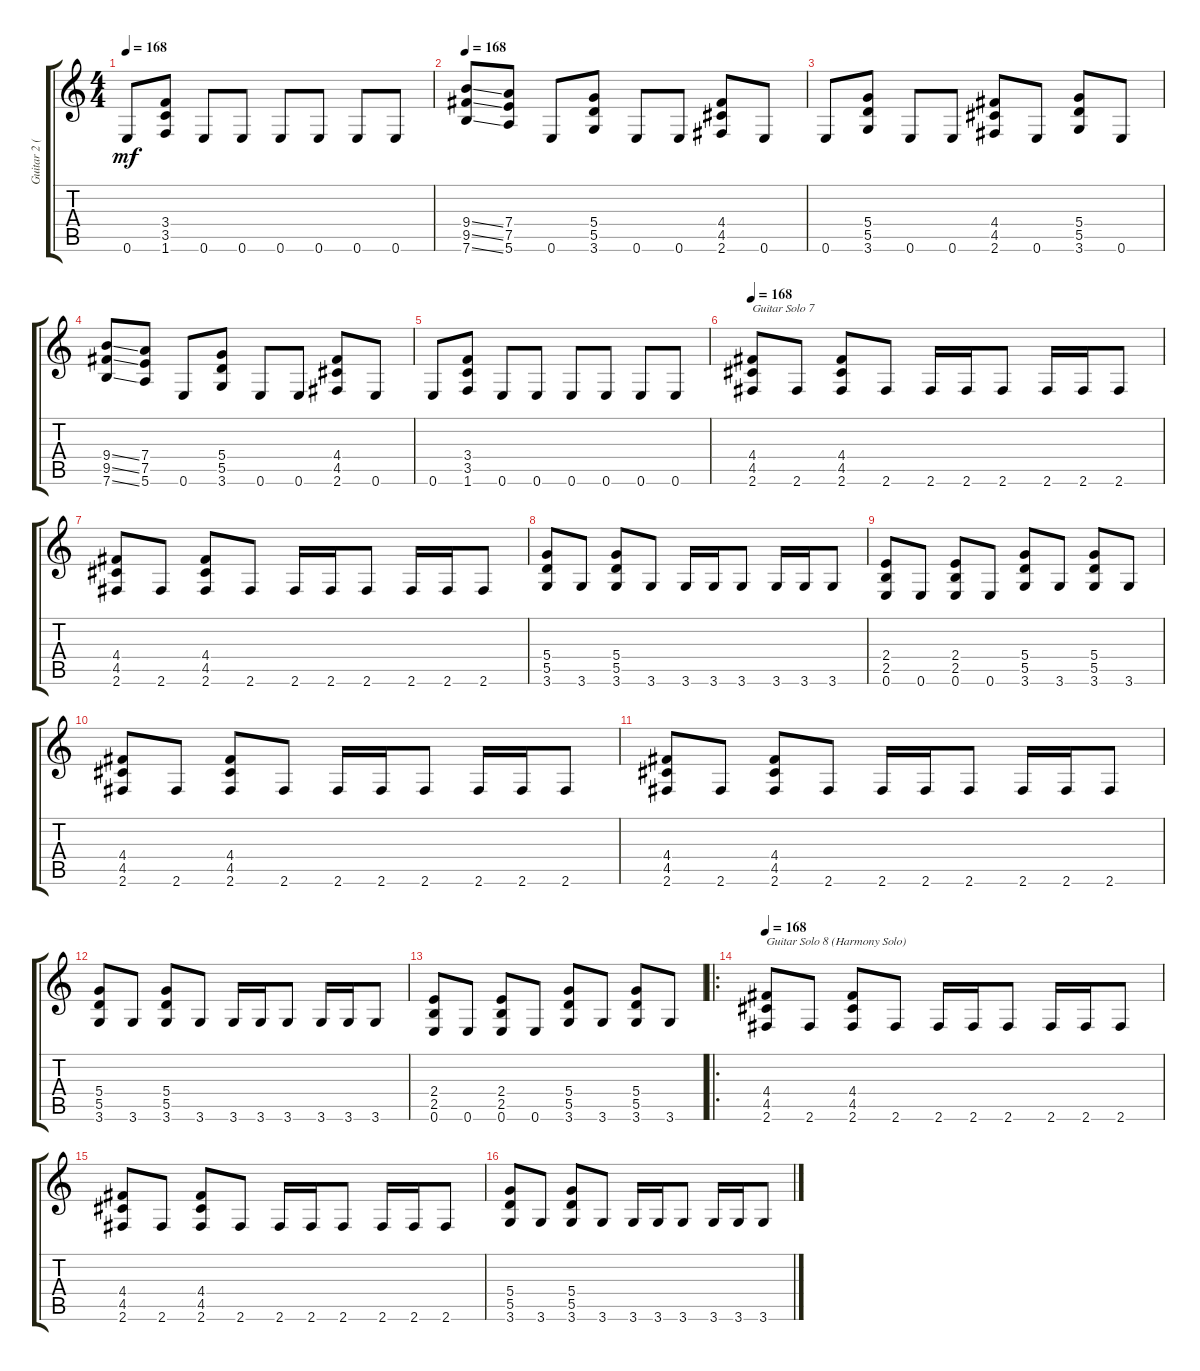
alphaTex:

\track ("Guitar 2 (Al Pitrelli)" "Guitar 2 (") {instrument distortionguitar}
\staff {score tabs}
\tuning (E4 B3 G3 D3 A2 E2) {hide}
\ts (4 4)
\tempo 168
\clef g2
\ks c
0.6.8{dy mf} (3.4 3.5 1.6).8 0.6.8 0.6.8 0.6.8 0.6.8 0.6.8 0.6.8 |
\tempo 168
(9.4{ss} 9.5{ss} 7.6{ss}).8 (7.4 7.5 5.6).8 0.6.8 (5.4 5.5 3.6).8 0.6.8 0.6.8 (4.4 4.5 2.6).8 0.6.8 |
0.6.8 (5.4 5.5 3.6).8 0.6.8 0.6.8 (4.4 4.5 2.6).8 0.6.8 (5.4 5.5 3.6).8 0.6.8 |
(9.4{ss} 9.5{ss} 7.6{ss}).8 (7.4 7.5 5.6).8 0.6.8 (5.4 5.5 3.6).8 0.6.8 0.6.8 (4.4 4.5 2.6).8 0.6.8 |
0.6.8 (3.4 3.5 1.6).8 0.6.8 0.6.8 0.6.8 0.6.8 0.6.8 0.6.8 |
\tempo 168
(4.4 4.5 2.6).8{txt "Guitar Solo 7"} 2.6.8 (4.4 4.5 2.6).8 2.6.8 2.6.16 2.6.16 2.6.8 2.6.16 2.6.16 2.6.8 |
(4.4 4.5 2.6).8 2.6.8 (4.4 4.5 2.6).8 2.6.8 2.6.16 2.6.16 2.6.8 2.6.16 2.6.16 2.6.8 |
(5.4 5.5 3.6).8 3.6.8 (5.4 5.5 3.6).8 3.6.8 3.6.16 3.6.16 3.6.8 3.6.16 3.6.16 3.6.8 |
(2.4 2.5 0.6).8 0.6.8 (2.4 2.5 0.6).8 0.6.8 (5.4 5.5 3.6).8 3.6.8 (5.4 5.5 3.6).8 3.6.8 |
(4.4 4.5 2.6).8 2.6.8 (4.4 4.5 2.6).8 2.6.8 2.6.16 2.6.16 2.6.8 2.6.16 2.6.16 2.6.8 |
(4.4 4.5 2.6).8 2.6.8 (4.4 4.5 2.6).8 2.6.8 2.6.16 2.6.16 2.6.8 2.6.16 2.6.16 2.6.8 |
(5.4 5.5 3.6).8 3.6.8 (5.4 5.5 3.6).8 3.6.8 3.6.16 3.6.16 3.6.8 3.6.16 3.6.16 3.6.8 |
(2.4 2.5 0.6).8 0.6.8 (2.4 2.5 0.6).8 0.6.8 (5.4 5.5 3.6).8 3.6.8 (5.4 5.5 3.6).8 3.6.8 |
\ro
\tempo 168
(4.4 4.5 2.6).8{txt "Guitar Solo 8 (Harmony Solo)"} 2.6.8 (4.4 4.5 2.6).8 2.6.8 2.6.16 2.6.16 2.6.8 2.6.16 2.6.16 2.6.8 |
(4.4 4.5 2.6).8 2.6.8 (4.4 4.5 2.6).8 2.6.8 2.6.16 2.6.16 2.6.8 2.6.16 2.6.16 2.6.8 |
(5.4 5.5 3.6).8 3.6.8 (5.4 5.5 3.6).8 3.6.8 3.6.16 3.6.16 3.6.8 3.6.16 3.6.16 3.6.8
